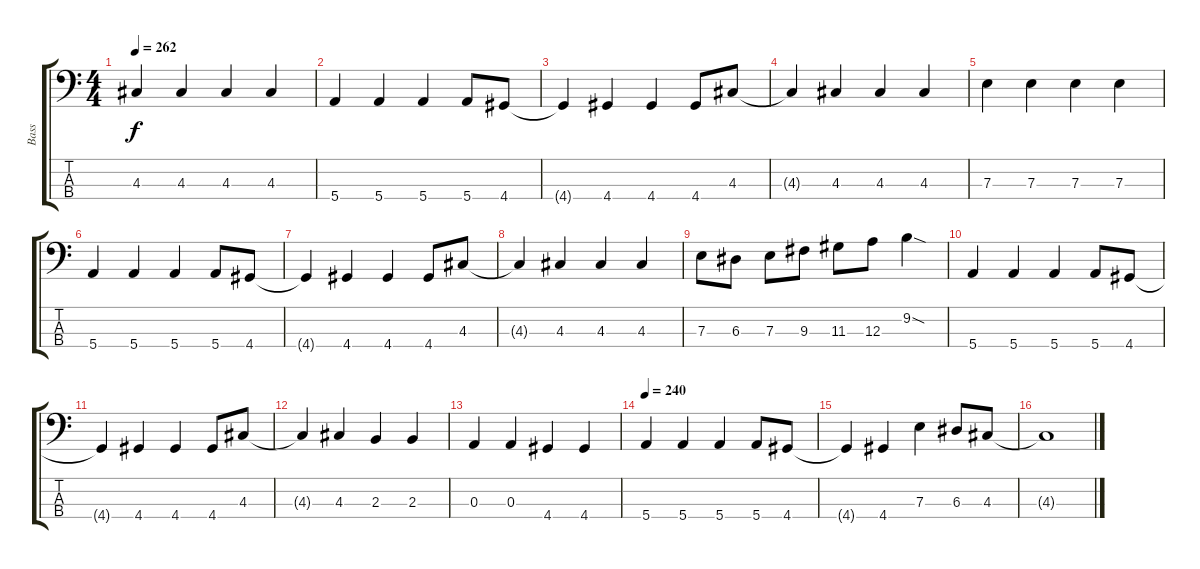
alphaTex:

\track ("Bass" "Bass") {instrument electricbassfinger}
\staff {score tabs}
\tuning (G2 D2 A1 E1) {hide}
\ts (4 4)
\tempo 262
\clef f4
\ks c
4.3.4{dy f} 4.3.4 4.3.4 4.3.4 |
5.4.4 5.4.4 5.4.4 5.4.8 4.4.8 |
4.4{t}.4 4.4.4 4.4.4 4.4.8 4.3.8 |
4.3{t}.4 4.3.4 4.3.4 4.3.4 |
7.3.4 7.3.4 7.3.4 7.3.4 |
5.4.4 5.4.4 5.4.4 5.4.8 4.4.8 |
4.4{t}.4 4.4.4 4.4.4 4.4.8 4.3.8 |
4.3{t}.4 4.3.4 4.3.4 4.3.4 |
7.3.8 6.3.8 7.3.8 9.3.8 11.3.8 12.3.8 9.2{sod}.4 |
5.4.4 5.4.4 5.4.4 5.4.8 4.4.8 |
4.4{t}.4 4.4.4 4.4.4 4.4.8 4.3.8 |
4.3{t}.4 4.3.4 2.3.4 2.3.4 |
0.3.4 0.3.4 4.4.4 4.4.4 |
\tempo 240
5.4.4 5.4.4 5.4.4 5.4.8 4.4.8 |
4.4{t}.4 4.4.4 7.3.4 6.3.8 4.3.8 |
4.3{t}.1
